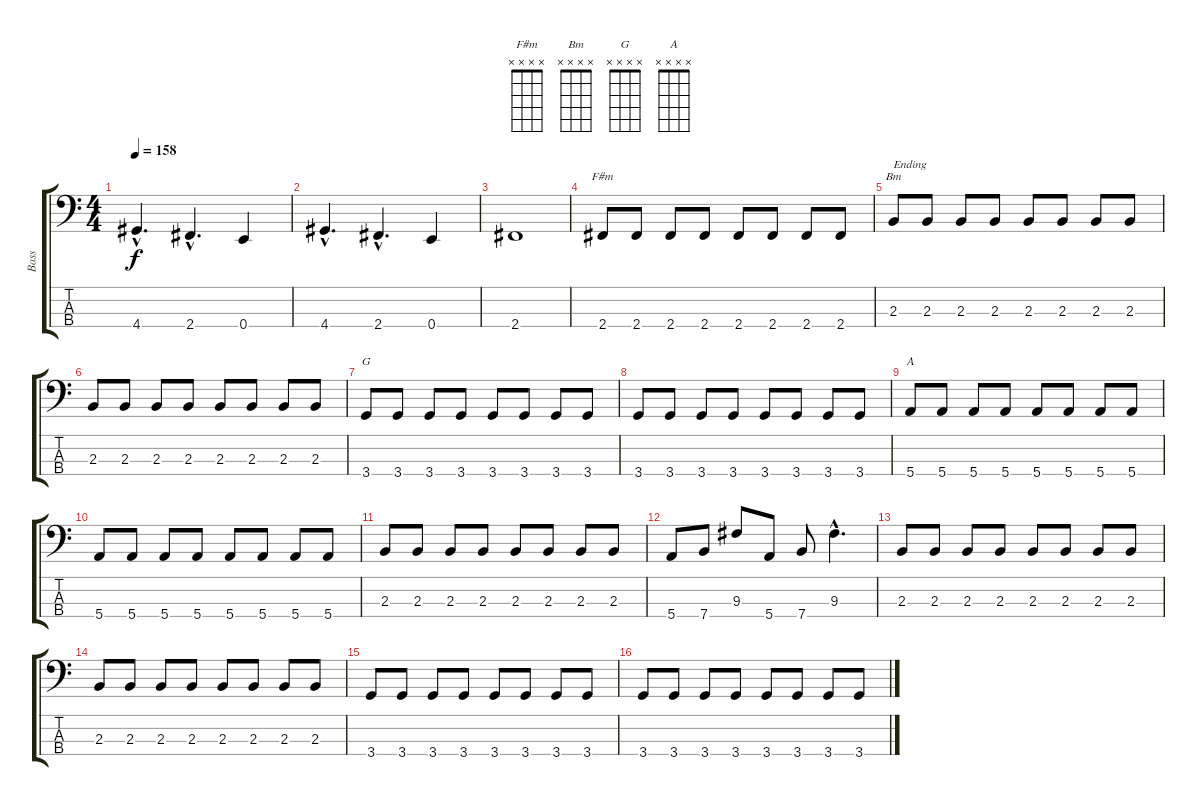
\track ("Bass" "Bass") {instrument electricbassfinger}
\staff {score tabs}
\tuning (G2 D2 A1 E1) {hide}
\chord ("F#m" x x x x) {firstfret 0}
\chord ("Bm" x x x x) {firstfret 0}
\chord ("G" x x x x) {firstfret 0}
\chord ("A" x x x x) {firstfret 0}
\ts (4 4)
\tempo 158
\clef f4
\ks c
4.4{hac}.4{d dy f} 2.4{hac}.4{d} 0.4.4 |
4.4{hac}.4{d} 2.4{hac}.4{d} 0.4.4 |
2.4.1 |
2.4.8{ch "F#m"} 2.4.8 2.4.8 2.4.8 2.4.8 2.4.8 2.4.8 2.4.8 |
2.3.8{ch "Bm" txt "Ending"} 2.3.8 2.3.8 2.3.8 2.3.8 2.3.8 2.3.8 2.3.8 |
2.3.8 2.3.8 2.3.8 2.3.8 2.3.8 2.3.8 2.3.8 2.3.8 |
3.4.8{ch "G"} 3.4.8 3.4.8 3.4.8 3.4.8 3.4.8 3.4.8 3.4.8 |
3.4.8 3.4.8 3.4.8 3.4.8 3.4.8 3.4.8 3.4.8 3.4.8 |
5.4.8{ch "A"} 5.4.8 5.4.8 5.4.8 5.4.8 5.4.8 5.4.8 5.4.8 |
5.4.8 5.4.8 5.4.8 5.4.8 5.4.8 5.4.8 5.4.8 5.4.8 |
2.3.8 2.3.8 2.3.8 2.3.8 2.3.8 2.3.8 2.3.8 2.3.8 |
5.4.8 7.4.8 9.3.8 5.4.8 7.4.8 9.3{hac}.4{d} |
2.3.8 2.3.8 2.3.8 2.3.8 2.3.8 2.3.8 2.3.8 2.3.8 |
2.3.8 2.3.8 2.3.8 2.3.8 2.3.8 2.3.8 2.3.8 2.3.8 |
3.4.8 3.4.8 3.4.8 3.4.8 3.4.8 3.4.8 3.4.8 3.4.8 |
3.4.8 3.4.8 3.4.8 3.4.8 3.4.8 3.4.8 3.4.8 3.4.8
